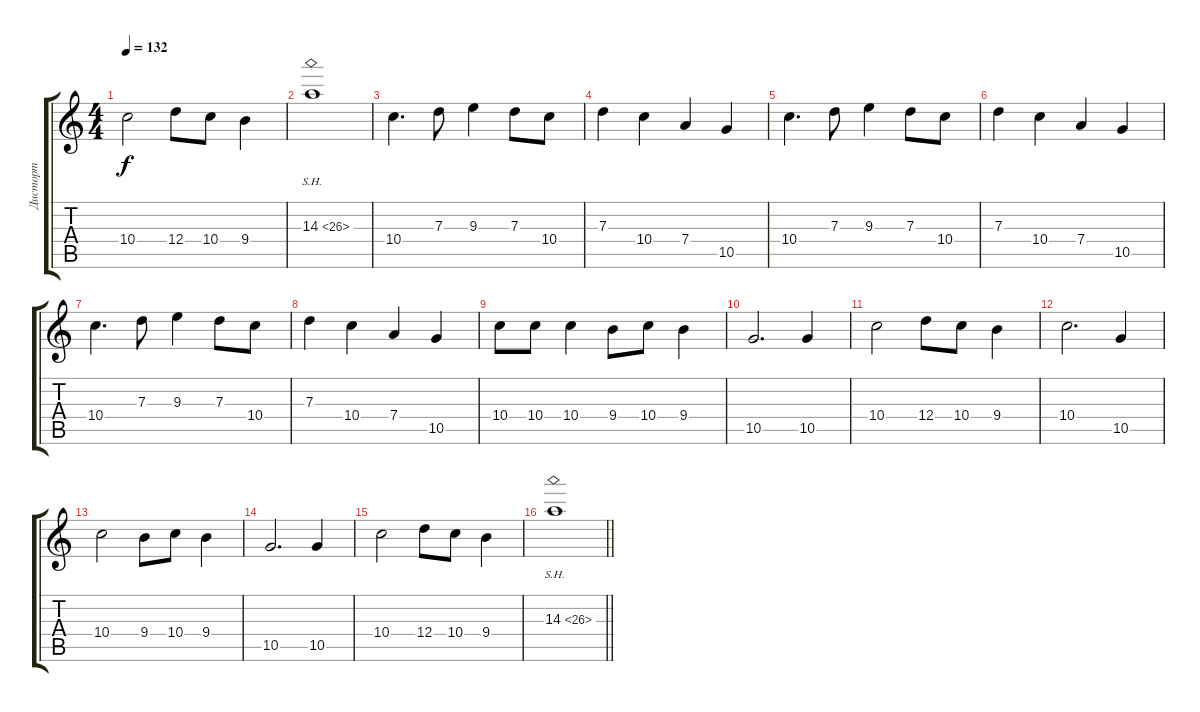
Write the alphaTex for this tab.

\track ("Дисторт" "Дисторт") {instrument distortionguitar}
\staff {score tabs}
\tuning (E4 B3 G3 D3 A2 E2) {hide}
\ts (4 4)
\tempo 132
\clef g2
\ks c
10.4.2{dy f} 12.4.8 10.4.8 9.4.4 |
14.3{sh 12}.1 |
10.4.4{d} 7.3.8 9.3.4 7.3.8 10.4.8 |
7.3.4 10.4.4 7.4.4 10.5.4 |
10.4.4{d} 7.3.8 9.3.4 7.3.8 10.4.8 |
7.3.4 10.4.4 7.4.4 10.5.4 |
10.4.4{d} 7.3.8 9.3.4 7.3.8 10.4.8 |
7.3.4 10.4.4 7.4.4 10.5.4 |
10.4.8 10.4.8 10.4.4 9.4.8 10.4.8 9.4.4 |
10.5.2{d} 10.5.4 |
10.4.2 12.4.8 10.4.8 9.4.4 |
10.4.2{d} 10.5.4 |
10.4.2 9.4.8 10.4.8 9.4.4 |
10.5.2{d} 10.5.4 |
10.4.2 12.4.8 10.4.8 9.4.4 |
\barLineRight lightlight
14.3{sh 12}.1
